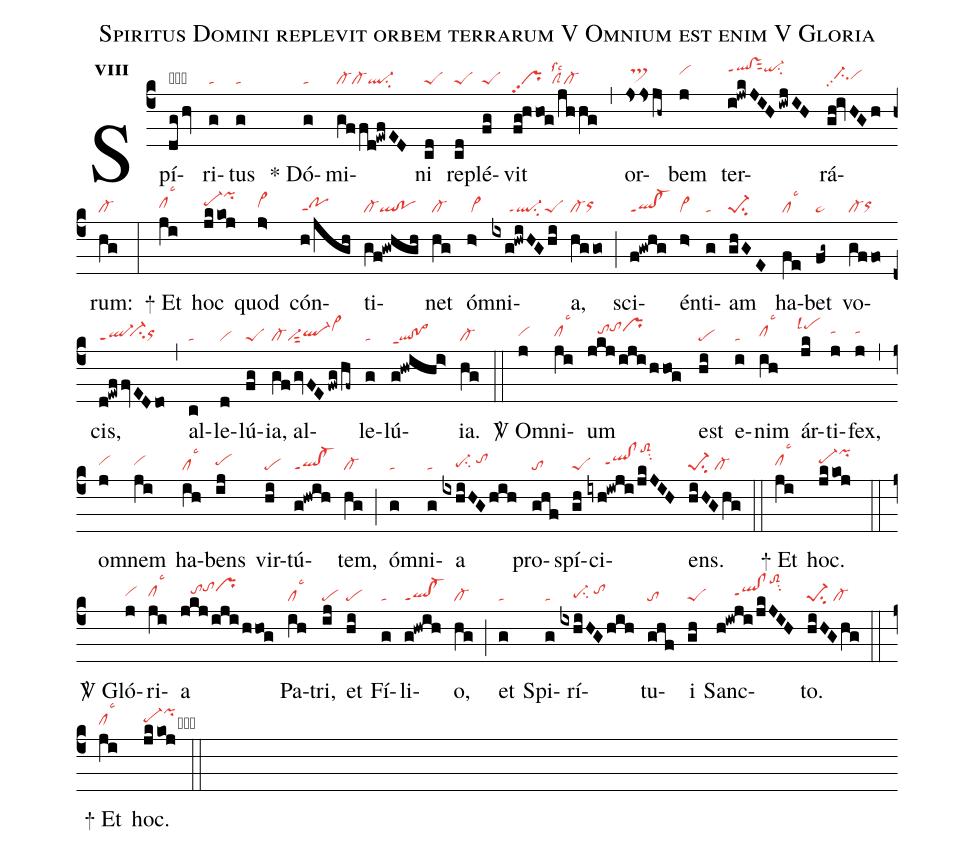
name:Spiritus Domini replevit orbem terrarum V Omnium est enim V Gloria;
office-part:re;
mode:8;
nabc-lines:1;
%%
initial-style: 1;
name:Spiritus Domini replevit orbem terrarum;
mode: 8;
office-part: Responsorium;
annotation: Resp.;
annotation: viii;
nabc-lines:1;
%%
(c4) Spí(dg/hv|obpe-vihk)ri(g|ta)tus(g|ta) <sp>*</sp> Dó(g|ta)mi(gffd!ewfED|cl-cl-ql-su2)ni(cd|peS) re(cd|peS)plé(fg|peS)vit(fg!hhog/jhhg|prpp2//clSlssc2cl-) (,) or(jsjsjh~|//ts>hj)bem(j|vihj) ter(i!jwkJIH/iwjIH|qlhk!vshkppt1sut2qi-hksu2)rá(gh!ivHGh|//ci-hhpp2vihh)rum:(hg|cl-) (:)

<sp>+</sp> Et(ji|clhhlsc3) hoc(jkkoj|pe-hipihl) quod(j>|vi>hh) cón(h/jgh|pohhppt1)ti(gf!gwhgh|cl-ql!po)net(hg|cl-) óm(h>|/vi>)ni(ixg!hwiHGhi|/////ql-ppt1su2peS)a,(hggo|cl-orhh) (;) sci(f!gwhg|ql!cl-ppt1)én(h>|vi>)ti(g|ta)am(ghGE|pe-1su2) ha(fe|cllsc3)bet(fg~|ta>) vo(gffo|cl-orhh)cis,(d!ewffvEDdo|ql-ppt1``ci-hhorhh) (,) al(c|ta)le(d|vi)lú(fg|peS)ia, al(gf/gvFE/fwg/hf~|cl-vi-sut2ql-hhvi>hj)le(g|ta)lú(g!hwihi>|ql!po>ppt1)ia.(hg|cl-) (::)

<sp>V/</sp> Om(j|vihh)ni(ji|clhhlsc3)um(jkj/iji/hhog|///tohitohjprhj) est(hi|pe) e(i|ta)nim(ih|clhhlsc3) ár(jk|`pehklsl4)ti(j|tahi)fex,(j|tahi) (,) om(j|vihh)nem(ji|vihh) ha(ih|cllsc3)bens(ij|pehh) vir(hi|pe)tú(g!hwih|ql!cl-ppt1)tem,(hg|cl-) (;) óm(g|ta)ni(g|ta)a(ixhiHGhih|////pe-hgsu2/tohi) pro(ghf|to)spí(gh|peS)ci(iyh!iwji/jkJIH|/////qlhh!clhhppt1toS2hmsu2)ens.(hiHGhg|pe-1su2/cl-) (::)

<sp>+</sp> Et(ji|clhhlsc3) hoc.(jkkoj|pe-hipihl) (::)

<sp>V/</sp> Gló(j|vihh)ri(ji|clhhlsc3)a(jkj/iji/hhog|///tohitohjprhj) Pa(ih|cllsc3)tri,(ij|pe) et(hi|pe) Fí(g|ta)li(g!hwih|ql!cl-ppt1)o,(hg|cl-) (;) et(g|ta) Spi(g|ta)rí(ixhiHG/hih|////pe-hgsu2/tohi)tu(ghf|to)i(gh|peS) Sanc(h!iwji/jkJIH|/////qlhh!clhhppt1toS2hmsu2)to.(hiHGhg|pe-1su2/cl-) (::)

<sp>+</sp> Et(ji|clhhlsc3) hoc.(jkkoj|pe-hipihlcb) (::)
